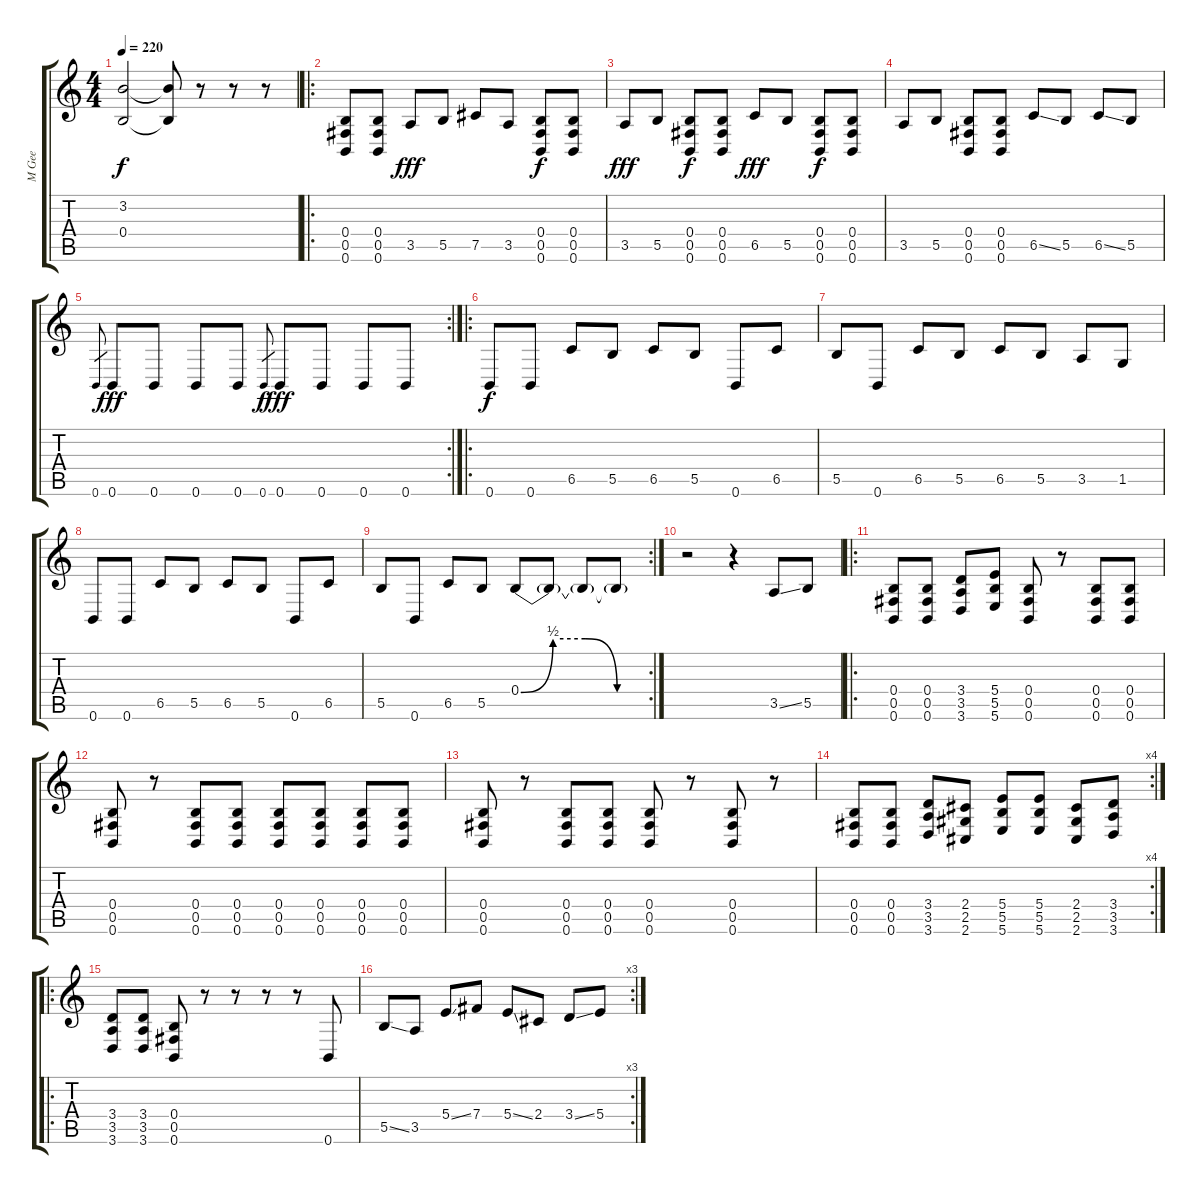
\track ("M Gee" "M Gee") {instrument distortionguitar}
\staff {score tabs}
\tuning (Db4 Ab3 E3 B2 Gb2 B1) {hide}
\ts (4 4)
\tempo 220
\clef g2
\ks c
(3.2{t} 0.4{t}).2{dy f} (3.2{t} 0.4{t}).8 r.8 r.8 r.8 |
\ro
(0.4 0.5 0.6).8{volume 13 balance 16 instrument distortionguitar} (0.4 0.5 0.6).8 3.5.8{dy fff} 5.5.8 7.5.8 3.5.8 (0.4 0.5 0.6).8{dy f} (0.4 0.5 0.6).8 |
3.5.8{dy fff} 5.5.8 (0.4 0.5 0.6).8{dy f} (0.4 0.5 0.6).8 6.5.8{dy fff} 5.5.8 (0.4 0.5 0.6).8{dy f} (0.4 0.5 0.6).8 |
3.5.8 5.5.8 (0.4 0.5 0.6).8 (0.4 0.5 0.6).8 6.5{ss}.8 5.5.8 6.5{ss}.8 5.5.8 |
\rc 2
0.6.8{gr} 0.6.8{dy fff} 0.6.8 0.6.8 0.6.8 0.6.8{gr dy f} 0.6.8{dy fff} 0.6.8 0.6.8 0.6.8 |
\ro
0.6.8{dy f} 0.6.8 6.5.8 5.5.8 6.5.8 5.5.8 0.6.8 6.5.8 |
5.5.8 0.6.8 6.5.8 5.5.8 6.5.8 5.5.8 3.5.8 1.5.8 |
0.6.8 0.6.8 6.5.8 5.5.8 6.5.8 5.5.8 0.6.8 6.5.8 |
\rc 2
5.5.8 0.6.8 6.5.8 5.5.8 0.4{be (custom 0 0 15 2 30 2 45 0 60 0)}.8 0.4{t}.8 0.4{t}.8 0.4{t}.8 |
r.2 r.4 3.5{ss}.8 5.5.8 |
\ro
(0.4 0.5 0.6).8 (0.4 0.5 0.6).8 (3.4 3.5 3.6).8 (5.4 5.5 5.6).8 (0.4 0.5 0.6).8 r.8 (0.4 0.5 0.6).8 (0.4 0.5 0.6).8 |
(0.4 0.5 0.6).8 r.8 (0.4 0.5 0.6).8 (0.4 0.5 0.6).8 (0.4 0.5 0.6).8 (0.4 0.5 0.6).8 (0.4 0.5 0.6).8 (0.4 0.5 0.6).8 |
(0.4 0.5 0.6).8 r.8 (0.4 0.5 0.6).8 (0.4 0.5 0.6).8 (0.4 0.5 0.6).8 r.8 (0.4 0.5 0.6).8 r.8 |
\rc 4
(0.4 0.5 0.6).8 (0.4 0.5 0.6).8 (3.4 3.5 3.6).8 (2.4 2.5 2.6).8 (5.4 5.5 5.6).8 (5.4 5.5 5.6).8 (2.4 2.5 2.6).8 (3.4 3.5 3.6).8 |
\ro
(3.4 3.5 3.6).8 (3.4 3.5 3.6).8 (0.4 0.5 0.6).8 r.8 r.8 r.8 r.8 0.6.8 |
\rc 3
5.5{ss}.8 3.5.8 5.4{ss}.8 7.4.8 5.4{ss}.8 2.4.8 3.4{ss}.8 5.4.8
